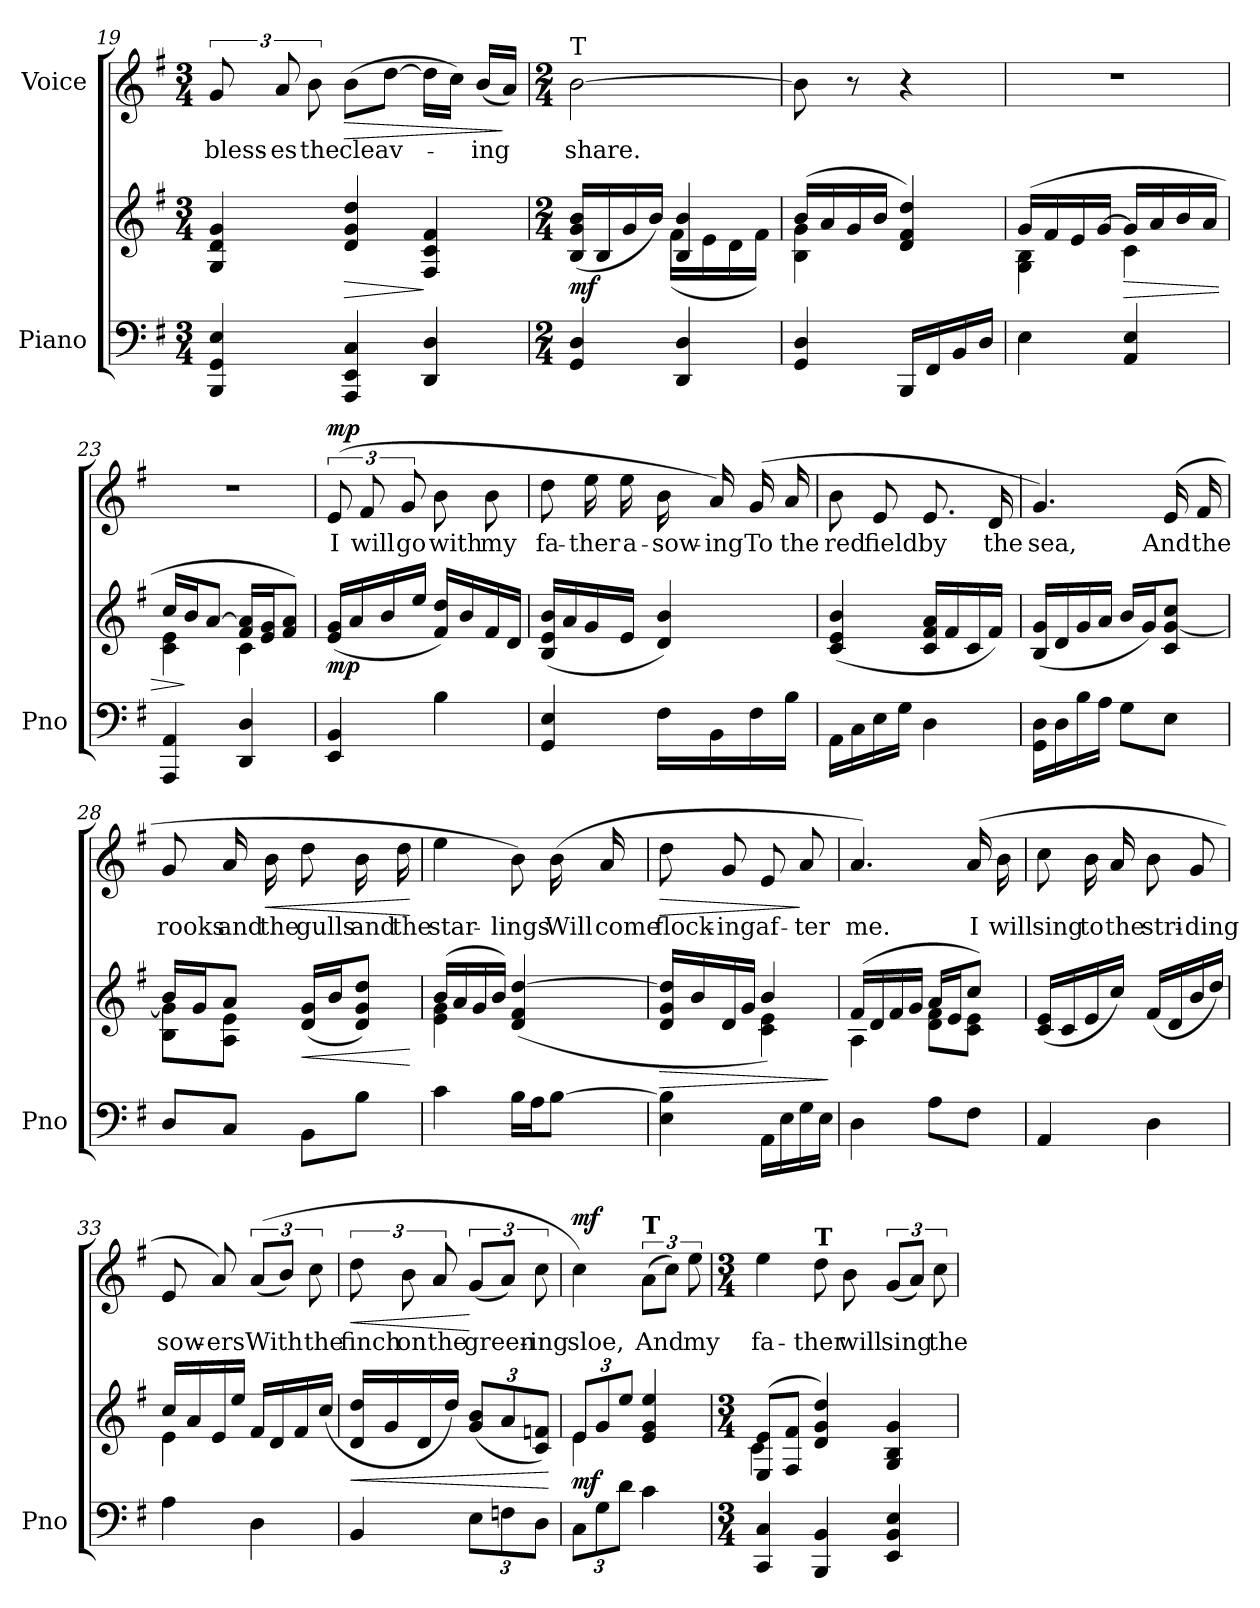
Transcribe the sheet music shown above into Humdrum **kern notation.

**kern	**kern	**dynam	**kern	**text	**dynam
*part2	*part2	*part2	*part1	*part1	*part1
*staff3	*staff2	*staff2/3	*staff1	*staff1	*staff1
*I"Piano	*	*	*I"Voice	*	*
*I'Pno	*	*	*	*	*
!!LO:LB:g=z
*clefF4	*clefG2	*	*clefG2	*	*
*k[f#]	*k[f#]	*	*k[f#]	*	*
*M3/4	*M3/4	*	*M3/4	*	*
=19	=19	=19	=19	=19	=19
!	!	!	!	!LO:LY:b	!
4BBB/ 4GG/ 4E/	4G/ 4d/ 4g/	.	12g/	bless-	.
!	!	!	!	!LO:LY:b	!
.	.	.	12a/	-es	.
!	!	!	!	!LO:LY:b	!
.	.	.	12b\	the	.
!	!	!LO:HP:b	!	!LO:LY:b	!LO:HP:b
4AAA/ 4EE/ 4C/	4d/ 4g/ 4dd/	>	(>8b\L	cleav-	>
.	.	.	[8dd\J	.	.
4DD/ 4D/	4F#/ 4c/ 4f#/	]	16dd\LL]	.	.
.	.	.	16cc\JJ)	.	.
!	!	!	!	!LO:LY:b	!
.	.	.	(<16b/LL	-ing	.
.	.	.	16a/JJ)	.	]
=20	=20	=20	=20	=20	=20
*M2/4	*M2/4	*	*M2/4	*	*
*	*^	*	*	*	*
!	!	!	!	!LO:TX:a:t=T	!	!
!	!	!	!LO:DY:b	!	!LO:LY:b	!
4GG/ 4D/	(<16B/ 16g/ 16b/LL	4ryy	mf	[2b\	share.	.
.	16B/	.	.	.	.	.
.	16g/	.	.	.	.	.
.	16b/JJ)	.	.	.	.	.
4DD/ 4D/	4B/ 4b/	(<16f#\LL	.	.	.	.
.	.	16e\	.	.	.	.
.	.	16d\	.	.	.	.
.	.	16f#\JJ)	.	.	.	.
=21	=21	=21	=21	=21	=21	=21
4GG/ 4D/	(>16b/LL	4B\ 4g\	.	8b\]	.	.
.	16a/	.	.	.	.	.
.	16g/	.	.	8r	.	.
.	16b/JJ	.	.	.	.	.
16BBB/LL	4d/ 4f#/ 4dd/)	4ryy	.	4r	.	.
16FF#/	.	.	.	.	.	.
16BB/	.	.	.	.	.	.
16D/JJ	.	.	.	.	.	.
!!LO:LB:g=z
=22	=22	=22	=22	=22	=22	=22
4E\	(>16g/LL	4G\ 4B\	.	2r	.	.
.	16f#/	.	.	.	.	.
.	16e/	.	.	.	.	.
.	[16g/JJ	.	.	.	.	.
!	!	!	!LO:HP:b	!	!	!
4AA/ 4E/	16g/LL]	4c\	>	.	.	.
.	16a/	.	.	.	.	.
.	16b/	.	.	.	.	.
.	16a/JJ	.	.	.	.	.
=23	=23	=23	=23	=23	=23	=23
4AAA/ 4AA/	16cc/LL	4c\ 4e\	.	2r	.	.
.	16b/J	.	]	.	.	.
.	[8a/J	.	.	.	.	.
4DD/ 4D/	16f#/ 16a/]LL	4c\	.	.	.	.
.	16e/ 16g/J	.	.	.	.	.
.	8f#/ 8a/J)	.	.	.	.	.
*	*v	*v	*	*	*	*
=24	=24	=24	=24	=24	=24
!	!	!LO:DY:b	!	!LO:LY:b	!LO:DY:b
4EE/ 4BB/	(<16e/ 16g/LL	mp	(>12e/	I	mp
.	16a/	.	.	.	.
!	!	!	!	!LO:LY:b	!
.	.	.	12f#/	will	.
.	16b/	.	.	.	.
!	!	!	!	!LO:LY:b	!
.	.	.	12g/	go	.
.	16ee/JJ	.	.	.	.
!	!	!	!	!LO:LY:b	!
4B\	16f#/ 16dd/LL)	.	8b\	with	.
.	16b/	.	.	.	.
!	!	!	!	!LO:LY:b	!
.	16f#/	.	8b\	my	.
.	16d/JJ	.	.	.	.
!!LO:LB:g=z
=25	=25	=25	=25	=25	=25
!	!	!	!	!LO:LY:b	!
4GG/ 4E/	(<16B/ 16e/ 16b/LL	.	8dd\	fa-	.
.	16a/	.	.	.	.
!	!	!	!	!LO:LY:b	!
.	16g/	.	16ee\	-ther	.
!	!	!	!	!LO:LY:b	!
.	16e/JJ	.	16ee\	a-	.
!	!	!	!	!LO:LY:b	!
16F#\LL	4d/ 4b/)	.	16b\	-sow-	.
!	!	!	!	!LO:LY:b	!
16BB\	.	.	16a/)	-ing	.
!	!	!	!	!LO:LY:b	!
16F#\	.	.	(>16g/	To	.
!	!	!	!	!LO:LY:b	!
16B\JJ	.	.	16a/	the	.
=26	=26	=26	=26	=26	=26
!	!	!	!	!LO:LY:b	!
16AA\LL	(<4c/ 4e/ 4b/	.	8b\	red	.
16C\	.	.	.	.	.
!	!	!	!	!LO:LY:b	!
16E\	.	.	8e/	field	.
16G\JJ	.	.	.	.	.
!	!	!	!	!LO:LY:b	!
4D\	16c/ 16f#/ 16a/LL	.	8.e/	by	.
.	16f#/	.	.	.	.
.	16c/	.	.	.	.
!	!	!	!	!LO:LY:b	!
.	16f#/JJ)	.	16d/	the	.
=27	=27	=27	=27	=27	=27
!	!	!	!	!LO:LY:b	!
16GG\ 16D\LL	(<16B/ 16g/LL	.	4.g/)	sea,	.
16D\	16d/	.	.	.	.
16B\	16g/	.	.	.	.
16A\JJ	16a/JJ	.	.	.	.
8G\L	16b/LL	.	.	.	.
.	16g/J)	.	.	.	.
!	!	!	!	!LO:LY:b	!
8E\J	8c/ [8g/ 8cc/J	.	(>16e/	And	.
!	!	!	!	!LO:LY:b	!
.	.	.	16f#/	the	.
!!LO:PB:g=z
=28	=28	=28	=28	=28	=28
*	*^	*	*	*	*
!	!	!	!	!	!LO:LY:b	!
8D/L	16b/LL	8B\ 8g\]L	.	8g/	rooks	.
.	16g/J	.	.	.	.	.
!	!	!	!	!	!LO:LY:b	!
8C/J	8a/J	8A\ 8e\J	.	16a/	and	.
!	!	!	!	!	!LO:LY:b	!LO:HP:b
.	.	.	.	16b\	the	<
!	!	!	!LO:HP:b	!	!LO:LY:b	!
8BB\L	(>16d/ 16g/LL	4ryy	<	8dd\	gulls	.
.	16b/J	.	.	.	.	.
!	!	!	!	!	!LO:LY:b	!
8B\J	8d/ 8g/ 8dd/J)	.	.	16b\	and	.
!	!	!	!	!	!LO:LY:b	!
.	.	.	.	16dd\	the	.
*	*v	*v	*	*	*	*
.	.	[	.	.	[
=29	=29	=29	=29	=29	=29
*	*^	*	*	*	*
!	!	!	!	!	!LO:LY:b	!
4c\	(>16b/LL	4e\ 4g\	.	4ee\	star-	.
.	16a/	.	.	.	.	.
.	16g/	.	.	.	.	.
.	16b/JJ)	.	.	.	.	.
!	!	!	!	!	!LO:LY:b	!
16B\LL	(>4d/ 4f#/ [4dd/	4ryy	.	8b\)	-lings	.
16A\J	.	.	.	.	.	.
!	!	!	!	!	!LO:LY:b	!
[8B\J	.	.	.	(>16b\	Will	.
!	!	!	!	!	!LO:LY:b	!
.	.	.	.	16a/	come	.
=30	=30	=30	=30	=30	=30	=30
!	!	!	!LO:HP:b	!	!LO:LY:b	!LO:HP:b
4E\ 4B\]	16d/ 16g/ 16dd/]LL	4ryy	>	8dd\	flock-	>
.	16b/	.	.	.	.	.
!	!	!	!	!	!LO:LY:b	!
.	16d/	.	.	8g/	-ing	.
.	16g/JJ	.	.	.	.	.
!	!	!	!	!	!LO:LY:b	!
16AA\LL	4b/)	4c\ 4e\	.	8e/	af-	.
16E\	.	.	.	.	.	.
!	!	!	!	!	!LO:LY:b	!
16G\	.	.	.	8a/	-ter	]
16E\JJ	.	.	.	.	.	.
*	*v	*v	*	*	*	*
.	.	]	.	.	.
!!LO:LB:g=z
=31	=31	=31	=31	=31	=31
*	*^	*	*	*	*
!	!	!	!	!	!LO:LY:b	!
4D\	(>16f#/LL	4A\	.	4.a/)	me.	.
.	16d/	.	.	.	.	.
.	16f#/	.	.	.	.	.
.	16g/JJ	.	.	.	.	.
8A\L	16a/LL	8d\ 8f#\L	.	.	.	.
.	16e/J	.	.	.	.	.
!	!	!	!	!	!LO:LY:b	!
8F#\J	8cc/J)	8c\ 8e\J	.	(>16a/	I	.
!	!	!	!	!	!LO:LY:b	!
.	.	.	.	16b\	will	.
*	*v	*v	*	*	*	*
=32	=32	=32	=32	=32	=32
!	!	!	!	!LO:LY:b	!
4AA/	(<16c/ 16e/LL	.	8cc\	sing	.
.	16c/	.	.	.	.
!	!	!	!	!LO:LY:b	!
.	16e/	.	16b\	to	.
!	!	!	!	!LO:LY:b	!
.	16cc/JJ)	.	16a/	the	.
!	!	!	!	!LO:LY:b	!
4D\	(<16f#/LL	.	8b\	stri-	.
.	16d/	.	.	.	.
!	!	!	!	!LO:LY:b	!
.	16b/	.	8g/	-ding	.
.	16dd/JJ)	.	.	.	.
=33	=33	=33	=33	=33	=33
*	*^	*	*	*	*
!	!	!	!	!	!LO:LY:b	!
4A\	16cc/LL	(<4e\	.	8e/	sow-	.
.	16a/	.	.	.	.	.
!	!	!	!	!	!LO:LY:b	!
.	16e/	.	.	8a/)	-ers	.
.	16ee/JJ	.	.	.	.	.
!	!	!	!	!	!LO:LY:b	!
4D\	16f#/LL	4ryy	.	(<(>12a/L	With	.
.	16d/	.	.	.	.	.
.	.	.	.	12b/J)	.	.
.	16f#/	.	.	.	.	.
!	!	!	!	!	!LO:LY:b	!
.	.	.	.	12cc\	the	.
.	(16cc/JJ	.	.	.	.	.
*	*v	*v	*	*	*	*
!!LO:LB:g=z
=34	=34	=34	=34	=34	=34
!	!	!LO:HP:b	!	!LO:LY:b	!LO:HP:b
4BB/	16d/ 16dd/LL	<	12dd\	finch	<
.	16g/	.	.	.	.
!	!	!	!	!LO:LY:b	!
.	.	.	12b\	on	.
.	16d/	.	.	.	.
!	!	!	!	!LO:LY:b	!
.	.	.	12a/	the	.
.	16dd/JJ)	.	.	.	.
*Xbrackettup	*Xbrackettup	*	*	*	*
!	!	!	!	!LO:LY:b	!
12E\L	(<12g/ 12b/L	.	(<12g/L	green-	[
12Fn\	12a/	.	12a/J)	.	.
!	!	!	!	!LO:LY:b	!
12D\J	12c/ 12fn/J)	.	12cc\	-ing	.
.	.	[	.	.	.
=35	=35	=35	=35	=35	=35
*	*^	*	*	*	*
!	!	!	!LO:DY:b	!	!LO:LY:b	!LO:DY:b
12C\L	12e/L	(>4e\	mf	4cc\)	sloe,	mf
12G\	12g/	.	.	.	.	.
12d\J)	(12ee/J	.	.	.	.	.
!	!	!	!	!LO:TX:a:B:t=T	!	!
!	!	!	!	!	!LO:LY:b	!
4c\	4e/ 4g/ 4ee/	4ryy	.	(>12a\L	And	.
.	.	.	.	12cc\J)	.	.
!	!	!	!	!	!LO:LY:b	!
.	.	.	.	12ee\	my	.
=36	=36	=36	=36	=36	=36	=36
*M3/4	*M3/4	*	*	*M3/4	*	*
!	!	!	!	!	!LO:LY:b	!
4CC/ 4C/	(>8E/ 8e/L	4c\	.	4ee\	fa-	.
.	8F#/ 8f#/J	.	.	.	.	.
!	!	!	!	!LO:TX:a:B:t=T	!	!
!	!	!	!	!	!LO:LY:b	!
4BBB/ 4BB/	4d/ 4g/ 4dd/)	2ryy	.	8dd\	-ther	.
!	!	!	!	!	!LO:LY:b	!
.	.	.	.	8b\	will	.
!	!	!	!	!	!LO:LY:b	!
4EE/ 4BB/ 4E/	4G/ 4B/ 4g/	.	.	(<12g/L	sing	.
.	.	.	.	12a/J)	.	.
!	!	!	!	!	!LO:LY:b	!
.	.	.	.	12cc\	the	.
*	*v	*v	*	*	*	*
=	=	=	=	=	=
*-	*-	*-	*-	*-	*-
